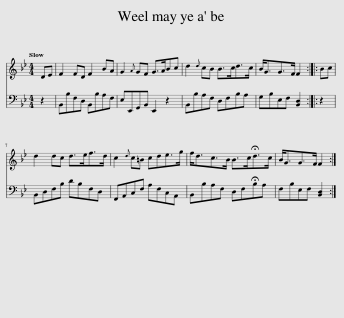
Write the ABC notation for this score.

X:1
%%score 1 2
L:1/8
Q:1/4=120
M:4/4
I:linebreak $
K:Bb
V:1 treble
V:2 bass
V:1
 DE | F2 FD F2 BA | G2{A} GF G>ABc | d2{d} cB B>cd>c | B<GG>F F2 :: %5
 Bc |$ d2 dc d>ef>d | c2{d} c=B cde>g | f<dc>B B>c!fermata!d>c | B<GG>F F2 :| %10
V:2
 z2 | B,,B,F,D, B,,B,A,F, | E,E,,G,,B,, E,,2 z2 | B,,B,A,F, D,F,B,A, | G,B,E,F, [B,,D,]2 :: %5
 z2 |$ B,,D,F,B, DB,F,D, | F,,A,,C,F, A,F,C,A,, | B,,B,A,F, D,F,!fermata!B,A, | F,B,E,F, [B,,D,]2 :| %10
